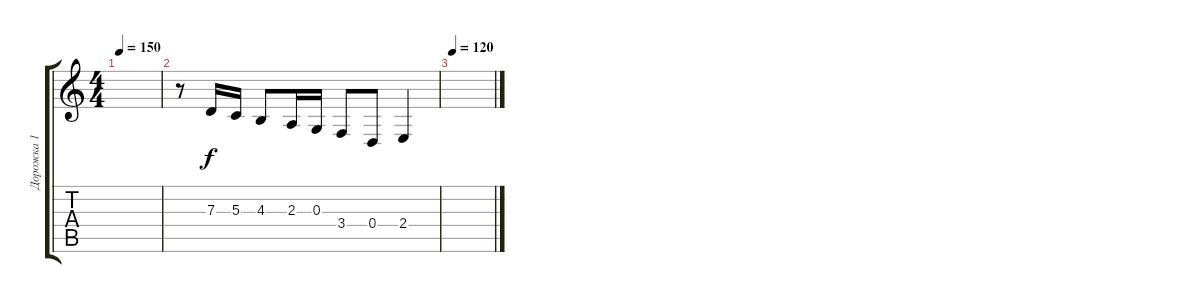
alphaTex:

\track ("Дорожка 1" "Дорожка 1") {instrument celesta}
\staff {score tabs}
\tuning (E4 B3 G3 D3 A2 E2) {hide}
\ts (4 4)
\tempo 150
\clef g2
\ks aminor
|
r.8 7.3.16 5.3.16 4.3.8 2.3.16 0.3.16 3.4.8 0.4.8 2.4.4 |
\tempo 120
